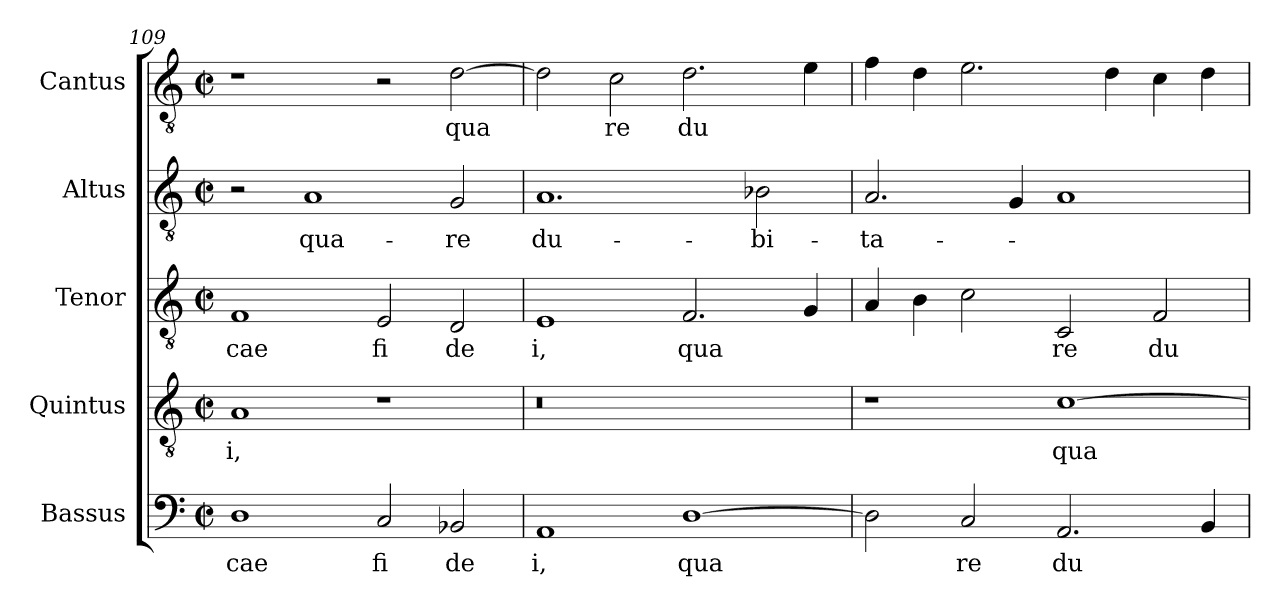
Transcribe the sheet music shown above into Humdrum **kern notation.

**kern	**text	**kern	**text	**kern	**text	**kern	**text	**kern	**text
*part5	*part5	*part4	*part4	*part3	*part3	*part2	*part2	*part1	*part1
*staff5	*staff5	*staff4	*staff4	*staff3	*staff3	*staff2	*staff2	*staff1	*staff1
*I"Bassus	*	*I"Quintus	*	*I"Tenor	*	*I"Altus	*	*I"Cantus	*
*clefF4	*	*clefGv2	*	*clefGv2	*	*clefGv2	*	*clefGv2	*
*M2/2	*	*M2/2	*	*M2/2	*	*M2/2	*	*M2/2	*
*met(c|)	*	*met(c|)	*	*met(c|)	*	*met(c|)	*	*met(c|)	*
=109	=109	=109	=109	=109	=109	=109	=109	=109	=109
!	!LO:LY:b:cj	!	!LO:LY:b:cj	!	!LO:LY:b:cj	!	!	!	!
1D	cae	1A	i,	1F	cae	2r	.	1r	.
!	!	!	!	!	!	!	!LO:LY:b:cj	!	!
.	.	.	.	.	.	1A	qua-	.	.
!	!LO:LY:b:cj	!	!	!	!LO:LY:b:cj	!	!	!	!
2C/	fi	1r	.	2E/	fi	.	.	2r	.
!	!LO:LY:b:cj	!	!	!	!LO:LY:b:cj	!	!LO:LY:b:cj	!	!LO:LY:b
2BB-X/	de	.	.	2D/	de	2G/	-re	[>2d\	qua
=110	=110	=110	=110	=110	=110	=110	=110	=110	=110
!	!LO:LY:b:cj	!	!	!	!LO:LY:b:cj	!	!LO:LY:b:cj	!	!
1AA	i,	0r	.	1E	i,	1.A	du-	2d\]	.
!	!	!	!	!	!	!	!	!	!LO:LY:b:cj
.	.	.	.	.	.	.	.	2c\	re
!	!LO:LY:b	!	!	!	!LO:LY:b	!	!	!	!LO:LY:b
[>1D	qua	.	.	2.F/	qua	.	.	2.d\	du
!	!	!	!	!	!	!	!LO:LY:b:cj	!	!
.	.	.	.	.	.	2B-X\	-bi-	.	.
.	.	.	.	4G/	.	.	.	4e\	.
=111	=111	=111	=111	=111	=111	=111	=111	=111	=111
!	!	!	!	!	!	!	!LO:LY:b:cj	!	!
2D\]	.	1r	.	4A/	.	2.A/	-ta-	4f\	.
.	.	.	.	4B\	.	.	.	4d\	.
!	!LO:LY:b:cj	!	!	!	!	!	!	!	!
2C/	re	.	.	2c\	.	.	.	2.e\	.
.	.	.	.	.	.	4G/	.	.	.
!	!LO:LY:b	!	!LO:LY:b	!	!LO:LY:b:cj	!	!	!	!
2.AA/	du	[>1c	qua	2C/	re	1A	.	.	.
.	.	.	.	.	.	.	.	4d\	.
!	!	!	!	!	!LO:LY:b:cj	!	!	!	!
.	.	.	.	2F/	du	.	.	4c\	.
4BB/	.	.	.	.	.	.	.	4d\	.
=	=	=	=	=	=	=	=	=	=
*-	*-	*-	*-	*-	*-	*-	*-	*-	*-
